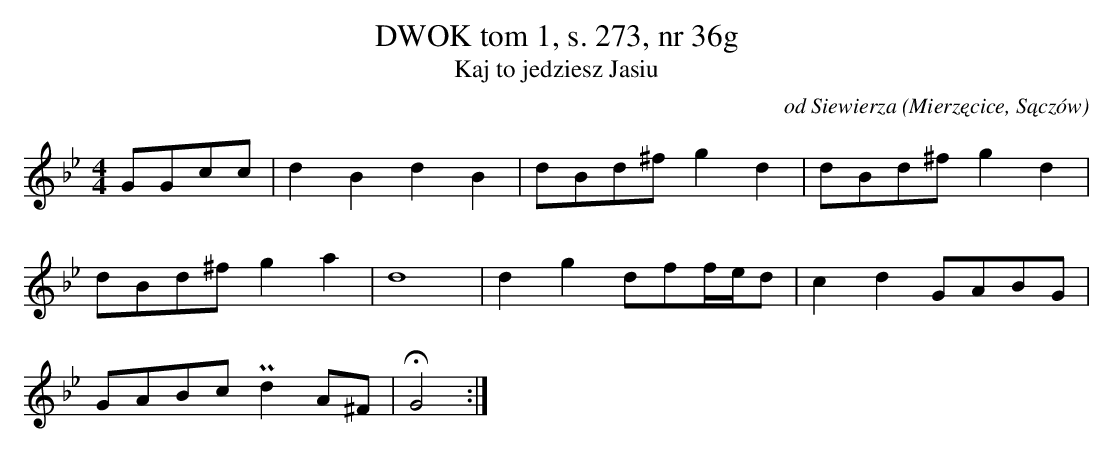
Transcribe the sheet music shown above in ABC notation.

X:1
T:DWOK tom 1, s. 273, nr 36g
T:Kaj to jedziesz Jasiu
O:od Siewierza (Mierzęcice, Sączów)
M:4/4
L:1/16
K:Bb
G2G2c2c2 | d4B4d4B4 |d2B2d2^f2g4d4 | d2B2d2^f2g4d4 |
d2B2d2^f2g4a4 | d16 |d4g4d2f2fed2 | c4d4G2A2B2G2 |
G2A2B2c2 Pd4A2^F2 | HG8 :|
